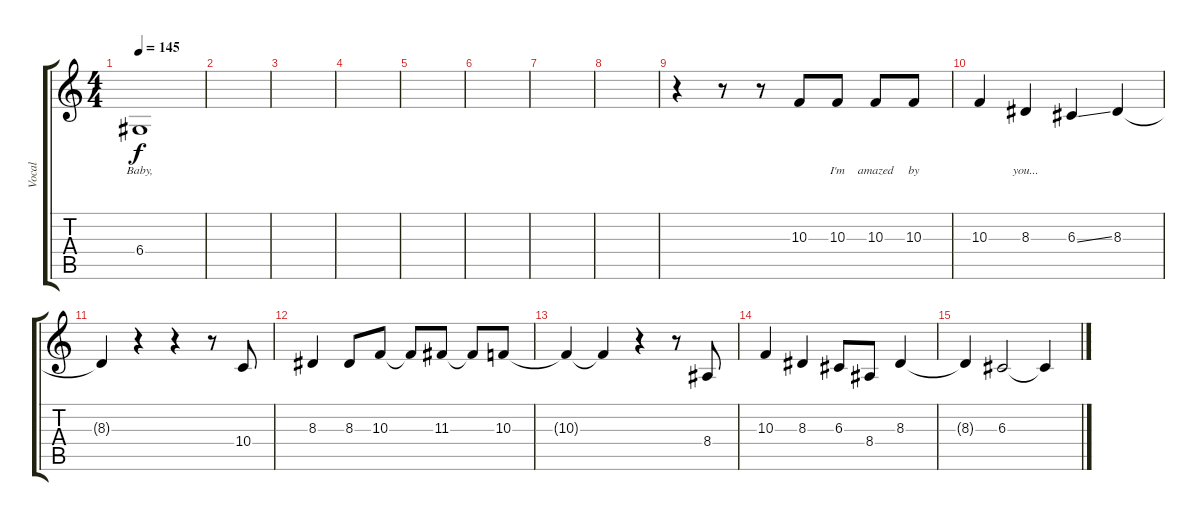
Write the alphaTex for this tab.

\track ("Vocal" "Vocal") {instrument clarinet}
\staff {score tabs}
\tuning (E4 B3 G3 D3 A2 E2) {hide}
\ts (4 4)
\tempo 145
\clef g2
\ks c
6.4{t}.1{lyrics (0 "Baby,") lyrics (1 "") lyrics (2 "") lyrics (3 "") lyrics (4 "") dy f} |
|
|
|
|
|
|
|
r.4 r.8 r.8 10.3.8{lyrics (0 "") lyrics (1 "") lyrics (2 "") lyrics (3 "") lyrics (4 "")} 10.3.8{lyrics (0 "I'm") lyrics (1 "") lyrics (2 "") lyrics (3 "") lyrics (4 "")} 10.3.8{lyrics (0 "amazed") lyrics (1 "") lyrics (2 "") lyrics (3 "") lyrics (4 "")} 10.3.8{lyrics (0 "by") lyrics (1 "") lyrics (2 "") lyrics (3 "") lyrics (4 "")} |
10.3.4{lyrics (0 "") lyrics (1 "") lyrics (2 "") lyrics (3 "") lyrics (4 "")} 8.3.4{lyrics (0 "you...") lyrics (1 "") lyrics (2 "") lyrics (3 "") lyrics (4 "")} 6.3{ss}.4 8.3.4 |
8.3{t}.4 r.4 r.4 r.8 10.4.8 |
8.3.4 8.3.8 10.3.8 10.3{t}.8 11.3.8 11.3{t}.8 10.3.8 |
10.3{t}.4 10.3{t}.4 r.4 r.8 8.4.8 |
10.3.4 8.3.4 6.3.8 8.4.8 8.3.4 |
8.3{t}.4 6.3.2 6.3{t}.4
